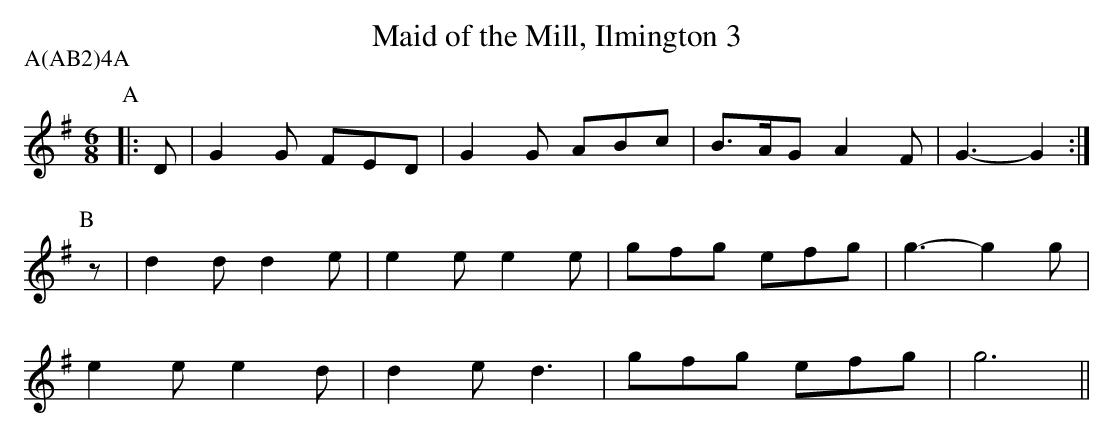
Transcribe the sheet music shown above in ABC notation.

X:1
T:Maid of the Mill, Ilmington 3
M:6/8
L:1/8
P:A(AB2)4A
K:G
P:A
|:D|G2G FED|G2G ABc|B>AG A2F|G3-G2:|
P:B
z|d2d d2e|e2e e2e|gfg  efg|g3-g2g|
e2e e2d|d2e d3 |gfg  efg|g6   ||
